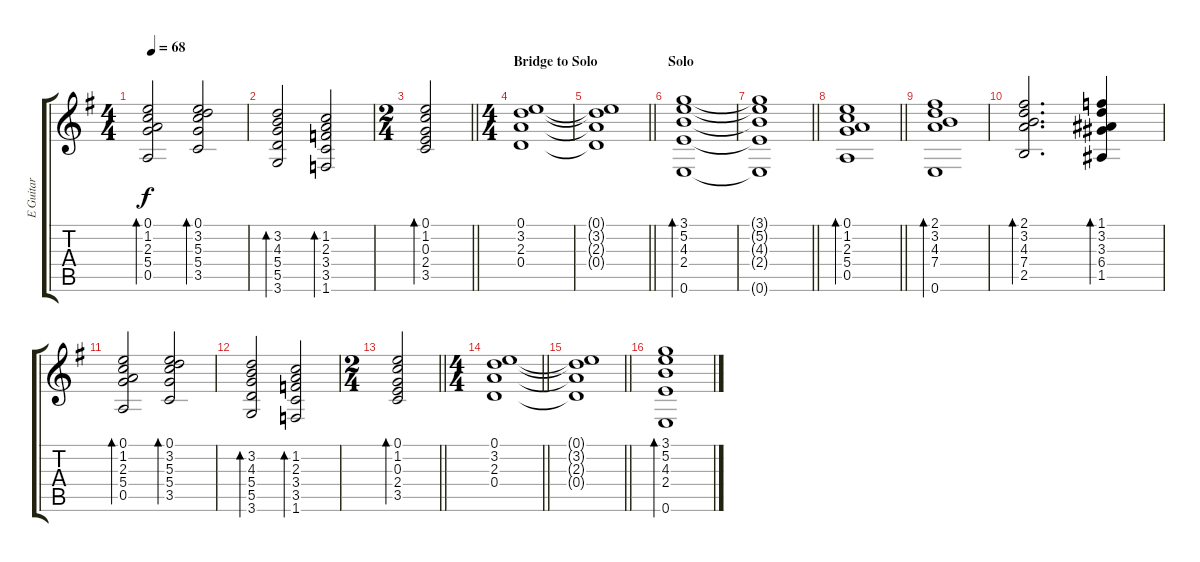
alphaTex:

\track ("E Guitar" "E Guitar") {instrument electricguitarclean}
\staff {score tabs}
\tuning (E4 B3 G3 D3 A2 E2) {hide}
\ts (4 4)
\tempo 68
\clef g2
\ks g
(0.1 1.2 2.3 5.4 0.5).2{bd 60 dy f} (0.1 3.2 5.3 5.4 3.5).2{bd 60} |
(3.2 4.3 5.4 5.5 3.6).2{bd 60} (1.2 2.3 3.4 3.5 1.6).2{bd 60} |
\ts (2 4)
\barLineRight lightlight
(0.1 1.2 0.3 2.4 3.5).2{bd 60} |
\ts (4 4)
\section ("" "Bridge to Solo")
(0.1 3.2 2.3 0.4).1 |
\barLineRight lightlight
(0.1{t} 3.2{t} 2.3{t} 0.4{t}).1 |
\section ("" "Solo")
(3.1 5.2 4.3 2.4 0.6).1{bd 60} |
\barLineRight lightlight
(3.1{t} 5.2{t} 4.3{t} 2.4{t} 0.6{t}).1 |
\section ("" "")
\barLineRight lightlight
(0.1 1.2 2.3 5.4 0.5).1{bd 60} |
\section ("" "")
(2.1 3.2 4.3 7.4 0.6).1{bd 60} |
(2.1 3.2 4.3 7.4 2.5).2{d bd 60} (1.1 3.2 3.3 6.4 1.5).4{bd 60} |
(0.1 1.2 2.3 5.4 0.5).2{bd 60} (0.1 3.2 5.3 5.4 3.5).2{bd 60} |
(3.2 4.3 5.4 5.5 3.6).2{bd 60} (1.2 2.3 3.4 3.5 1.6).2{bd 60} |
\ts (2 4)
\barLineRight lightlight
(0.1 1.2 0.3 2.4 3.5).2{bd 60} |
\ts (4 4)
\section ("" "")
\barLineRight lightlight
(0.1 3.2 2.3 0.4).1 |
\section ("" "")
\barLineRight lightlight
(0.1{t} 3.2{t} 2.3{t} 0.4{t}).1 |
\section ("" "")
(3.1 5.2 4.3 2.4 0.6).1{bd 60}
